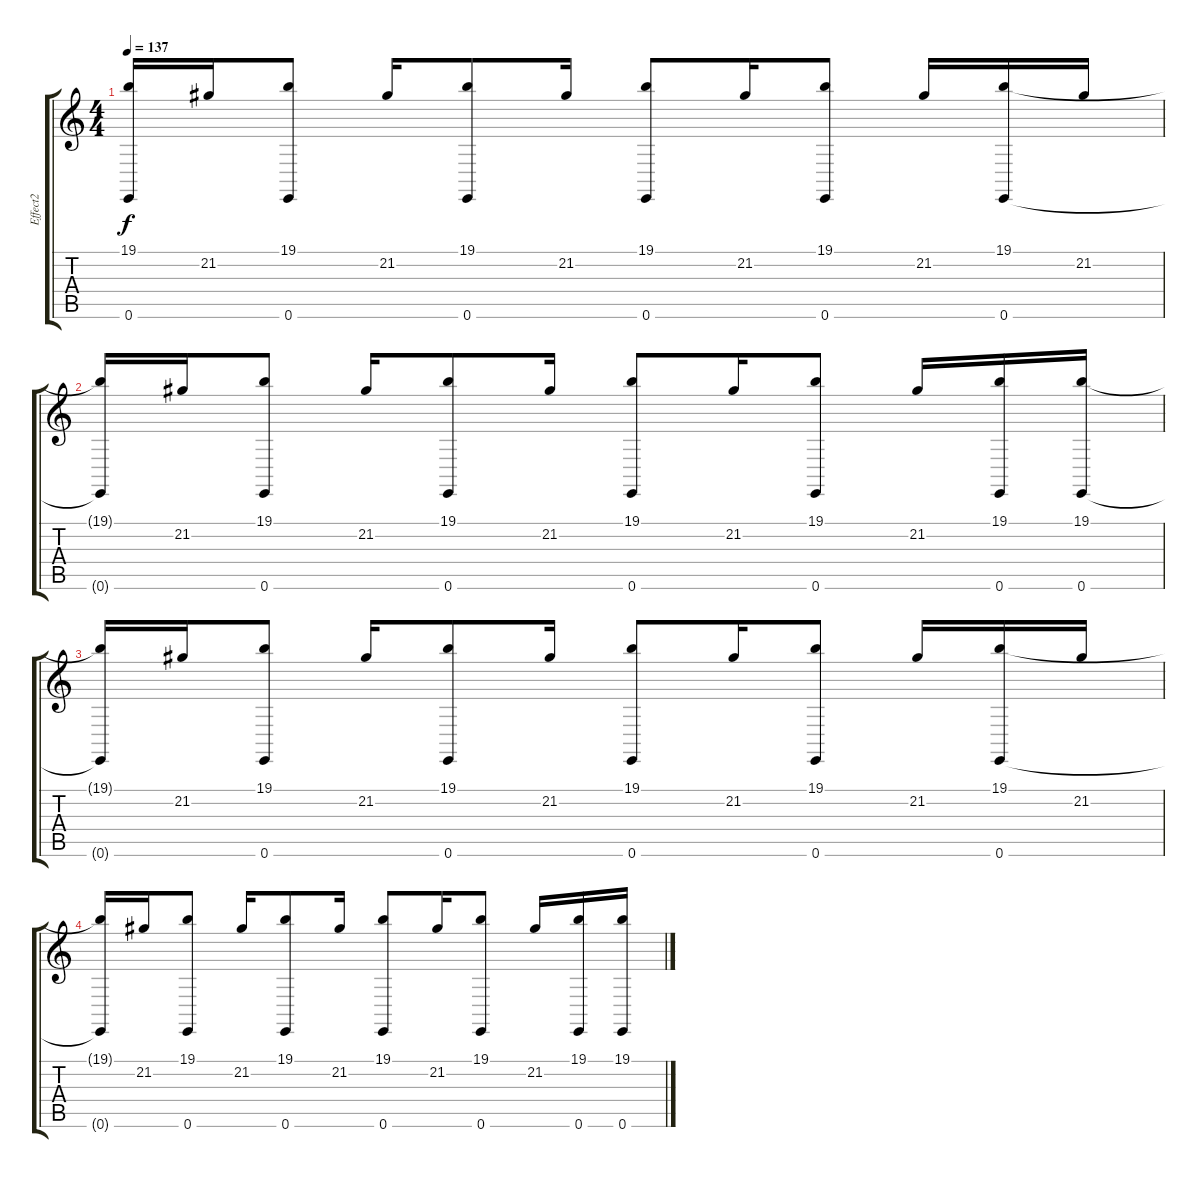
\track ("Effect2" "Effect2") {instrument fx5brightness}
\staff {score tabs}
\tuning (E4 B3 G3 D3 A2 E2) {hide}
\ts (4 4)
\tempo 137
\clef g2
\ks c
(19.1{t} 0.6{t}).16{dy f volume 5} 21.2.16 (19.1 0.6).8 21.2.16 (19.1 0.6).8 21.2.16 (19.1 0.6).8 21.2.16 (19.1 0.6).8 21.2.16 (19.1 0.6).16 21.2.16 |
(19.1{t} 0.6{t}).16{volume 5} 21.2.16{volume 3} (19.1 0.6).8 21.2.16 (19.1 0.6).8 21.2.16 (19.1 0.6).8 21.2.16 (19.1 0.6).8 21.2.16 (19.1 0.6).16{volume 5} (19.1 0.6).16 |
(19.1{t} 0.6{t}).16{volume 5} 21.2.16 (19.1 0.6).8 21.2.16 (19.1 0.6).8 21.2.16 (19.1 0.6).8 21.2.16 (19.1 0.6).8 21.2.16 (19.1 0.6).16 21.2.16 |
(19.1{t} 0.6{t}).16{volume 5} 21.2.16{volume 3} (19.1 0.6).8 21.2.16 (19.1 0.6).8 21.2.16 (19.1 0.6).8 21.2.16 (19.1 0.6).8 21.2.16 (19.1 0.6).16{volume 5} (19.1 0.6).16
